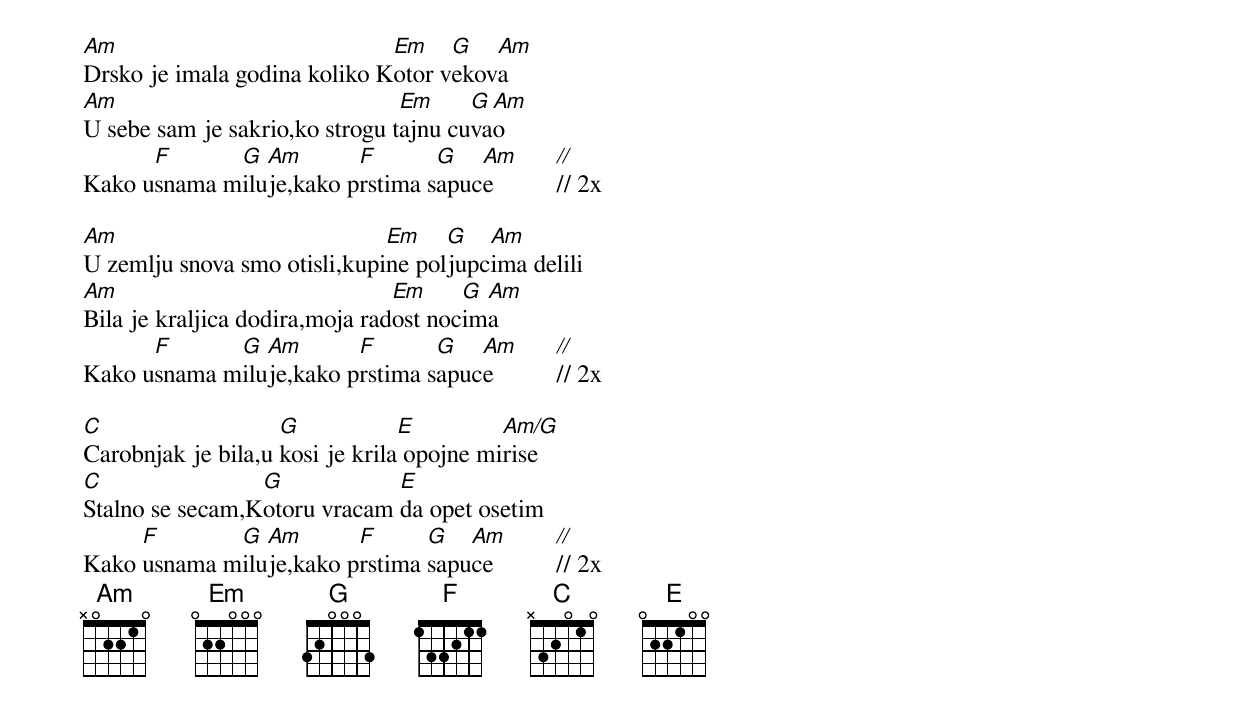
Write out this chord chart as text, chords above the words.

Am                            Em    G   Am
Drsko je imala godina koliko Kotor vekova
Am                              Em     G Am
U sebe sam je sakrio,ko strogu tajnu cuvao
      F      G  Am       F       G   Am         //
Kako usnama miluje,kako prstima sapuce          // 2x

Am                            Em    G   Am
U zemlju snova smo otisli,kupine poljupcima delili
Am                              Em     G Am
Bila je kraljica dodira,moja radost nocima
      F      G  Am       F       G   Am         //
Kako usnama miluje,kako prstima sapuce          // 2x

C                   G            E         Am/G
Carobnjak je bila,u kosi je krila opojne mirise
C                G            E
Stalno se secam,Kotoru vracam da opet osetim
     F       G  Am       F      G   Am          //
Kako usnama miluje,kako prstima sapuce          // 2x
